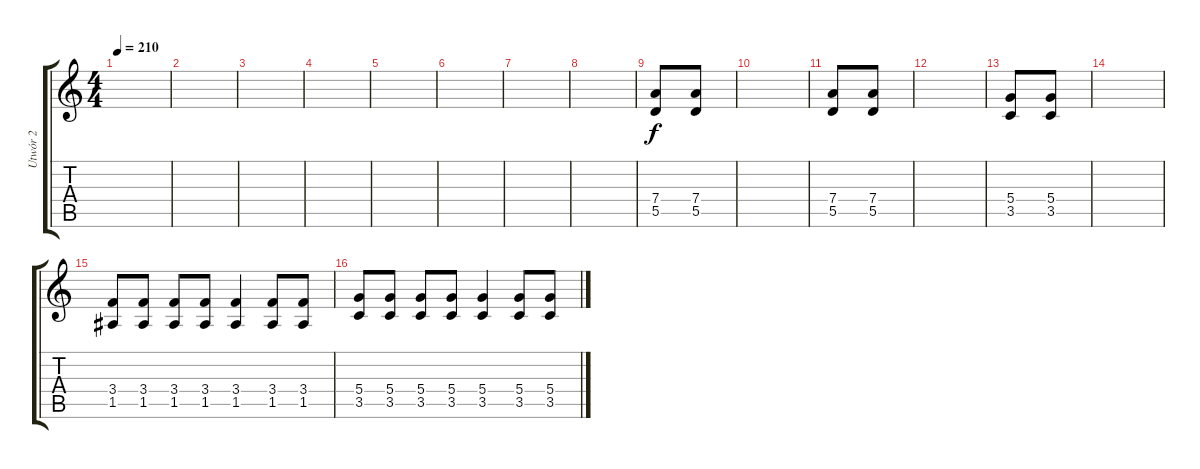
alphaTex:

\track ("Utwór 2" "Utwór 2") {instrument distortionguitar}
\staff {score tabs}
\tuning (E4 B3 G3 D3 A2 E2) {hide}
\ts (4 4)
\tempo 210
\clef g2
\ks c
|
|
|
|
|
|
|
|
(7.4 5.5).8 (7.4 5.5).8 |
|
(7.4 5.5).8 (7.4 5.5).8 |
|
(5.4 3.5).8 (5.4 3.5).8 |
|
(3.4 1.5).8 (3.4 1.5).8 (3.4 1.5).8 (3.4 1.5).8 (3.4 1.5).4 (3.4 1.5).8 (3.4 1.5).8 |
(5.4 3.5).8 (5.4 3.5).8 (5.4 3.5).8 (5.4 3.5).8 (5.4 3.5).4 (5.4 3.5).8 (5.4 3.5).8
